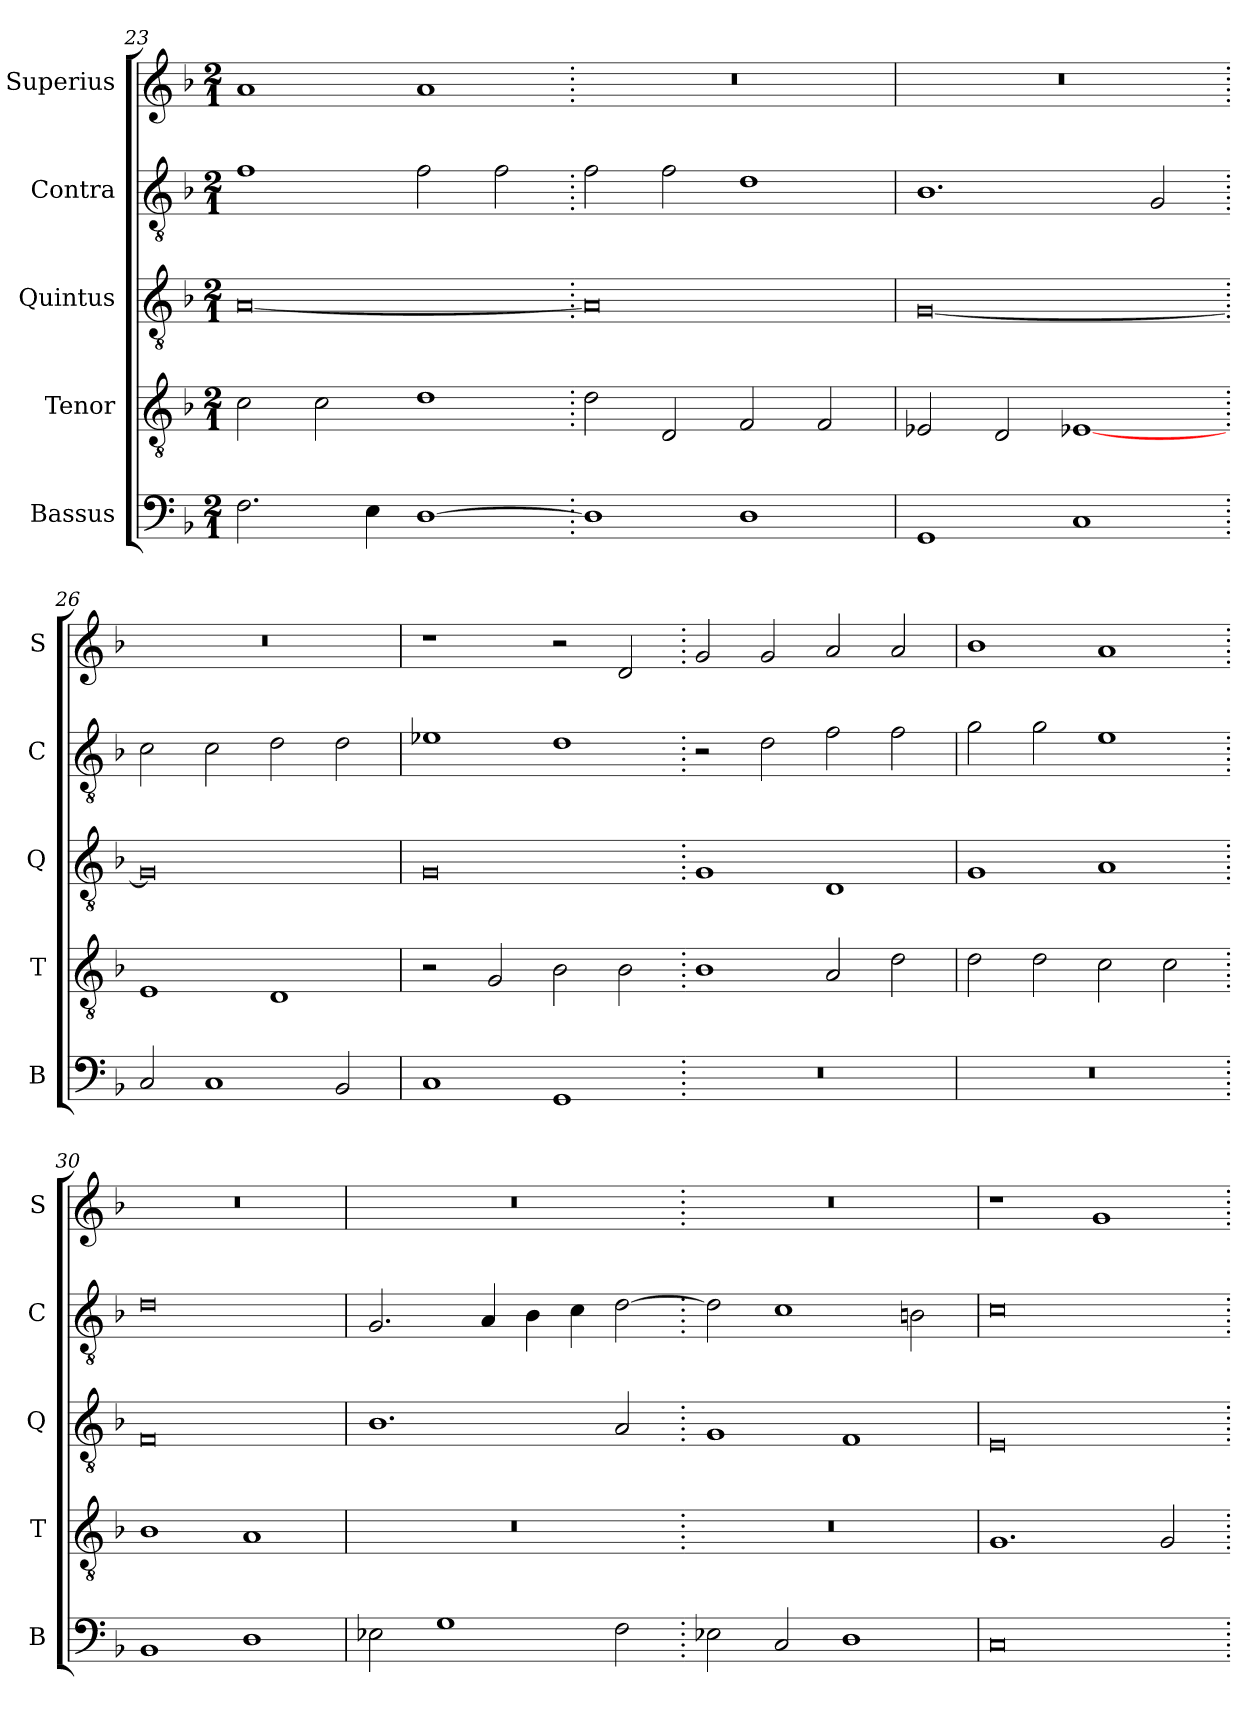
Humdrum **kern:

**kern	**kern	**kern	**kern	**kern
*part5	*part4	*part3	*part2	*part1
*staff5	*staff4	*staff3	*staff2	*staff1
*I"Bassus	*I"Tenor	*I"Quintus	*I"Contra	*I"Superius
*I'B	*I'T	*I'Q	*I'C	*I'S
*clefF4	*clefGv2	*clefGv2	*clefGv2	*clefG2
*k[b-]	*k[b-]	*k[b-]	*k[b-]	*k[b-]
*M2/1	*M2/1	*M2/1	*M2/1	*M2/1
=23	=23	=23	=23	=23
2.F\	2c\	[0A	1f	1a
.	2c\	.	.	.
4E\	.	.	.	.
[1D	1d	.	2f\	1a
.	.	.	2f\	.
=24.	=24.	=24.	=24.	=24.
1D]	2d\	0A]	2f\	0r
.	2D/	.	2f\	.
1D	2F/	.	1d	.
.	2F/	.	.	.
=25	=25	=25	=25	=25
1GG	2E-X/	[0G	1.B-	0r
.	2D/	.	.	.
1C	[1E-X	.	.	.
.	.	.	2G/	.
=26.	=26.	=26.	=26.	=26.
2C/	1E	0G]	2c\	0r
1C	.	.	2c\	.
.	1D	.	2d\	.
2BB-/	.	.	2d\	.
=27	=27	=27	=27	=27
1C	2r	0G	1e-X	1r
.	2G/	.	.	.
1GG	2B-\	.	1d	2r
.	2B-\	.	.	2d/
=28.	=28.	=28.	=28.	=28.
0r	1B-	1G	2r	2g/
.	.	.	2d\	2g/
.	2A/	1D	2f\	2a/
.	2d\	.	2f\	2a/
=29	=29	=29	=29	=29
0r	2d\	1G	2g\	1b-
.	2d\	.	2g\	.
.	2c\	1A	1e	1a
.	2c\	.	.	.
=30.	=30.	=30.	=30.	=30.
1BB-	1B-	0F	0d	0r
1D	1A	.	.	.
=31	=31	=31	=31	=31
2E-X\	0r	1.B-	2.G/	0r
1G	.	.	.	.
.	.	.	4A/	.
.	.	.	4B-\	.
.	.	.	4c\	.
2F\	.	2A/	[2d\	.
=32.	=32.	=32.	=32.	=32.
2E-X\	0r	1G	2d\]	0r
2C/	.	.	1c	.
1D	.	1F	.	.
.	.	.	2Bn\	.
=33	=33	=33	=33	=33
0C	1.G	0E	0c	1r
.	.	.	.	1g
.	2G/	.	.	.
=.	=.	=.	=.	=.
*-	*-	*-	*-	*-
